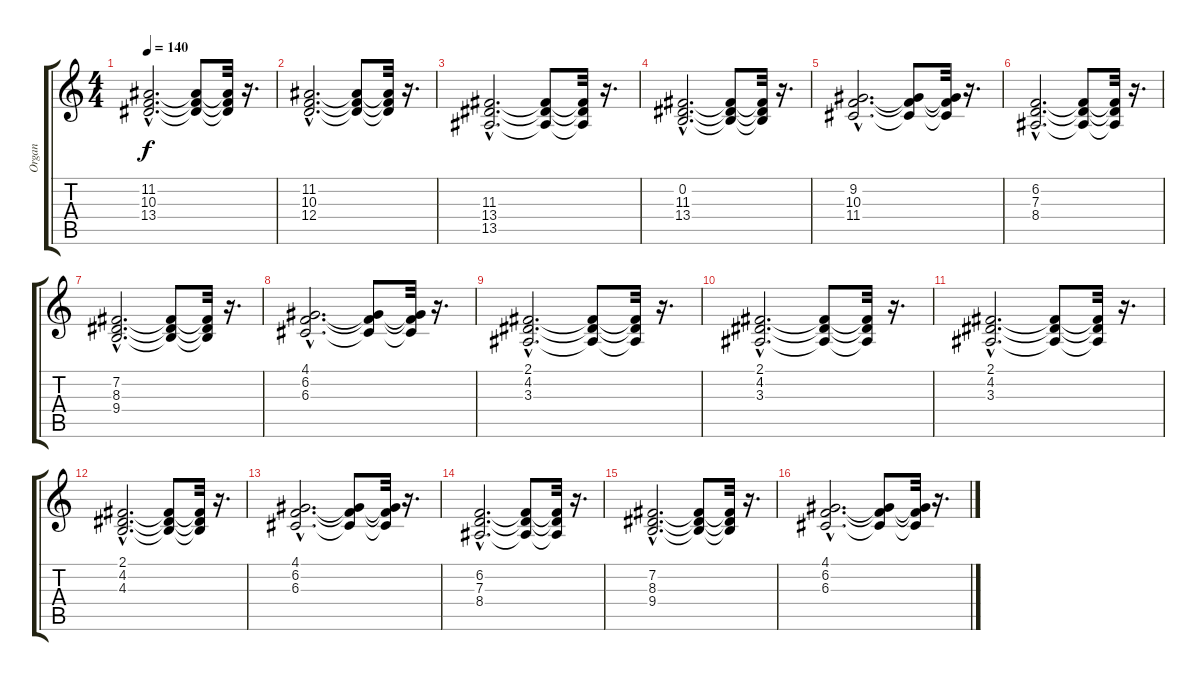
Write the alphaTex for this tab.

\track ("Organ" "Organ") {instrument reedorgan}
\staff {score tabs}
\tuning (E4 B3 G3 D3 A2 E2) {hide}
\ts (4 4)
\tempo 140
\clef g2
\ks c
(11.2{hac} 10.3{hac} 13.4{hac}).2{d dy f} (11.2{t} 10.3{t} 13.4{t}).8 (11.2{t} 10.3{t} 13.4{t}).32 r.16{d} |
(11.2{hac} 10.3{hac} 12.4{hac}).2{d} (11.2{t} 10.3{t} 12.4{t}).8 (11.2{t} 10.3{t} 12.4{t}).32 r.16{d} |
(11.3{hac} 13.4{hac} 13.5{hac}).2{d} (11.3{t} 13.4{t} 13.5{t}).8 (11.3{t} 13.4{t} 13.5{t}).32 r.16{d} |
(0.2{hac} 11.3{hac} 13.4{hac}).2{d} (0.2{t} 11.3{t} 13.4{t}).8 (0.2{t} 11.3{t} 13.4{t}).32 r.16{d} |
(9.2{hac} 10.3{hac} 11.4{hac}).2{d} (9.2{t} 10.3{t} 11.4{t}).8 (9.2{t} 10.3{t} 11.4{t}).32 r.16{d} |
(6.2{hac} 7.3{hac} 8.4{hac}).2{d} (6.2{t} 7.3{t} 8.4{t}).8 (6.2{t} 7.3{t} 8.4{t}).32 r.16{d} |
(7.2{hac} 8.3{hac} 9.4{hac}).2{d} (7.2{t} 8.3{t} 9.4{t}).8 (7.2{t} 8.3{t} 9.4{t}).32 r.16{d} |
(4.1{hac} 6.2{hac} 6.3{hac}).2{d} (4.1{t} 6.2{t} 6.3{t}).8 (4.1{t} 6.2{t} 6.3{t}).32 r.16{d} |
(2.1{hac} 4.2{hac} 3.3{hac}).2{d} (2.1{t} 4.2{t} 3.3{t}).8 (2.1{t} 4.2{t} 3.3{t}).32 r.16{d} |
(2.1{hac} 4.2{hac} 3.3{hac}).2{d} (2.1{t} 4.2{t} 3.3{t}).8 (2.1{t} 4.2{t} 3.3{t}).32 r.16{d} |
(2.1{hac} 4.2{hac} 3.3{hac}).2{d} (2.1{t} 4.2{t} 3.3{t}).8 (2.1{t} 4.2{t} 3.3{t}).32 r.16{d} |
(2.1{hac} 4.2{hac} 4.3{hac}).2{d} (2.1{t} 4.2{t} 4.3{t}).8 (2.1{t} 4.2{t} 4.3{t}).32 r.16{d} |
(4.1{hac} 6.2{hac} 6.3{hac}).2{d} (4.1{t} 6.2{t} 6.3{t}).8 (4.1{t} 6.2{t} 6.3{t}).32 r.16{d} |
(6.2{hac} 7.3{hac} 8.4{hac}).2{d} (6.2{t} 7.3{t} 8.4{t}).8 (6.2{t} 7.3{t} 8.4{t}).32 r.16{d} |
(7.2{hac} 8.3{hac} 9.4{hac}).2{d} (7.2{t} 8.3{t} 9.4{t}).8 (7.2{t} 8.3{t} 9.4{t}).32 r.16{d} |
(4.1{hac} 6.2{hac} 6.3{hac}).2{d} (4.1{t} 6.2{t} 6.3{t}).8 (4.1{t} 6.2{t} 6.3{t}).32 r.16{d}
